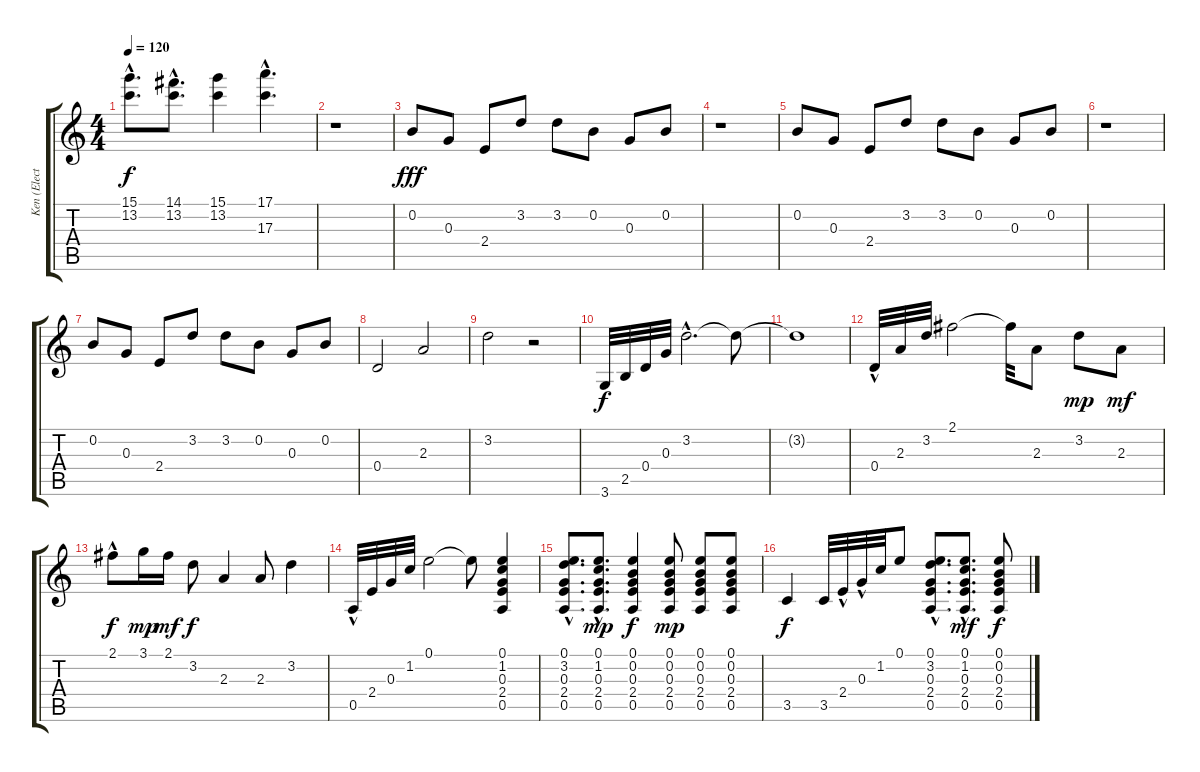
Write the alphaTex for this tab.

\track ("Ken (Electric)" "Ken (Elect") {instrument distortionguitar}
\staff {score tabs}
\tuning (E4 B3 G3 D3 A2 E2) {hide}
\ts (4 4)
\tempo 120
\clef g2
\ks c
(15.1{hac} 13.2{hac}).8{d dy f} (14.1{hac} 13.2{hac}).8{d} (15.1 13.2).4 (17.1{hac} 17.3{hac}).4{d} |
r.1 |
0.2.8{dy fff balance 14 instrument acousticguitarsteel} 0.3.8 2.4.8 3.2.8 3.2.8 0.2.8 0.3.8 0.2.8 |
r.1 |
0.2.8 0.3.8 2.4.8 3.2.8 3.2.8 0.2.8 0.3.8 0.2.8 |
r.1 |
0.2.8 0.3.8 2.4.8 3.2.8 3.2.8 0.2.8 0.3.8 0.2.8 |
0.4.2 2.3.2 |
3.2.2 r.2 |
3.6.32{dy f} 2.5.32 0.4.32 0.3.32 3.2{hac}.2{d} 3.2{t}.8 |
3.2{t}.1 |
0.4{hac}.32 2.3.32 3.2.32 2.1.2 2.1{t}.32 2.3.8 3.2.8{dy mp} 2.3.8{dy mf} |
2.1{hac}.8{dy f} 3.1.16{dy mp} 2.1.16{dy mf} 3.2.8{dy f} 2.3.4 2.3.8 3.2.4 |
0.5{hac}.32 2.4.32 0.3.32 1.2.32 0.1.2 0.1{t}.8 (0.1 1.2 0.3 2.4 0.5).4 |
(0.1{hac} 3.2{hac} 0.3{hac} 2.4{hac} 0.5{hac}).8{d} (0.1{hac} 1.2{hac} 0.3{hac} 2.4{hac} 0.5{hac}).8{d dy mp} (0.1 0.2 0.3 2.4 0.5).4{dy f} (0.1 0.2 0.3 2.4 0.5).8{dy mp} (0.1 0.2 0.3 2.4 0.5).8 (0.1 0.2 0.3 2.4 0.5).8 |
3.5.4{dy f} 3.5.32 2.4{hac}.32 0.3{hac}.32 1.2.32 0.1.8 (0.1{hac} 3.2{hac} 0.3{hac} 2.4{hac} 0.5{hac}).8{d} (0.1{hac} 1.2{hac} 0.3{hac} 2.4{hac} 0.5{hac}).8{d dy mf} (0.1 0.2 0.3 2.4 0.5).8{dy f}
